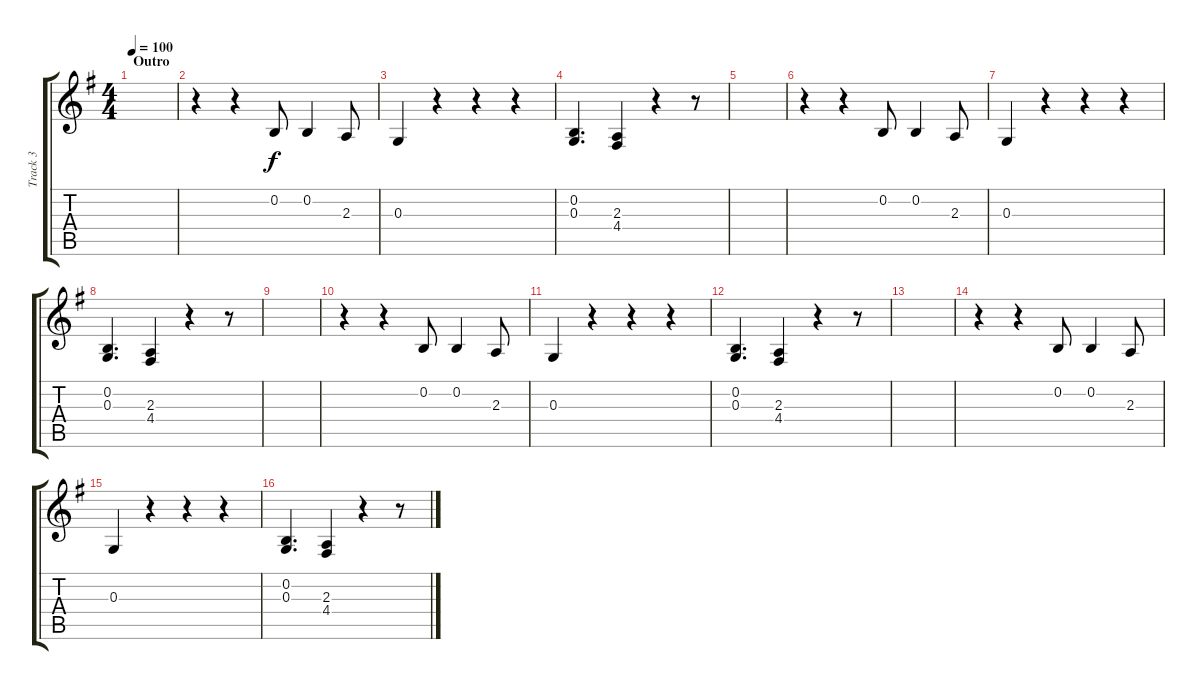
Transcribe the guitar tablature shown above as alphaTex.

\track ("Track 3" "Track 3") {instrument brasssection}
\staff {score tabs}
\tuning (E4 B3 G3 D3 A2 E2) {hide}
\ts (4 4)
\section ("" "Outro")
\tempo 100
\clef g2
\ks g
|
r.4 r.4 0.2.8 0.2.4 2.3.8 |
0.3.4 r.4 r.4 r.4 |
(0.2 0.3).4{d} (2.3 4.4).4 r.4 r.8 |
|
r.4 r.4 0.2.8 0.2.4 2.3.8 |
0.3.4 r.4 r.4 r.4 |
(0.2 0.3).4{d} (2.3 4.4).4 r.4 r.8 |
|
r.4 r.4 0.2.8 0.2.4 2.3.8 |
0.3.4 r.4 r.4 r.4 |
(0.2 0.3).4{d} (2.3 4.4).4 r.4 r.8 |
|
r.4 r.4 0.2.8 0.2.4 2.3.8 |
0.3.4 r.4 r.4 r.4 |
(0.2 0.3).4{d} (2.3 4.4).4 r.4 r.8
